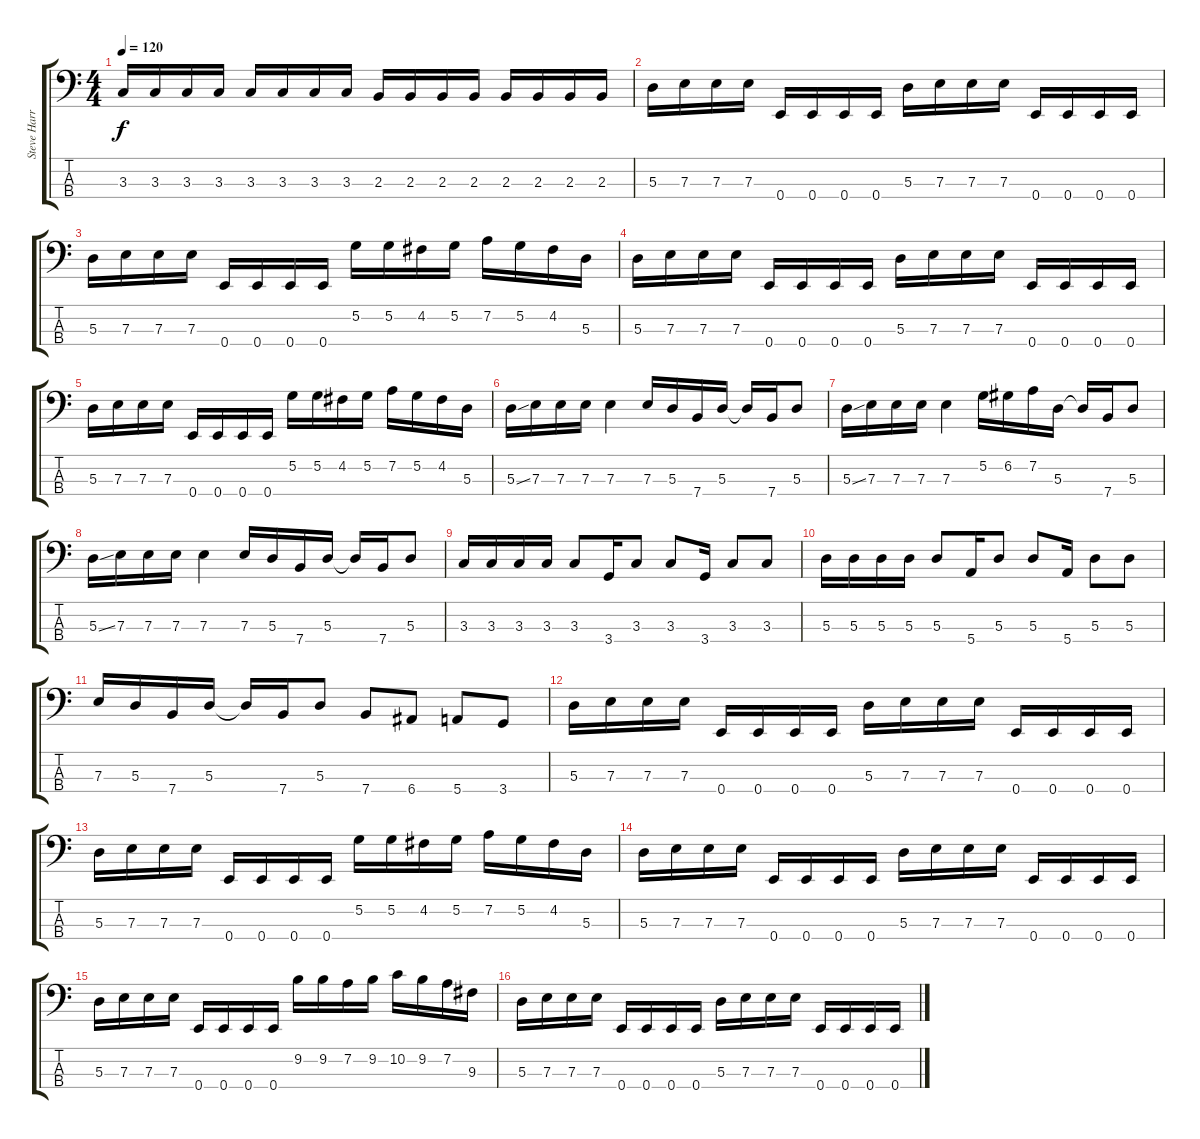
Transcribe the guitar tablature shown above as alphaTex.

\track ("Steve Harris (Bass)" "Steve Harr") {instrument electricbasspick}
\staff {score tabs}
\tuning (G2 D2 A1 E1) {hide}
\ts (4 4)
\tempo 120
\clef f4
\ks c
3.3.16{dy f} 3.3.16 3.3.16 3.3.16 3.3.16 3.3.16 3.3.16 3.3.16 2.3.16 2.3.16 2.3.16 2.3.16 2.3.16 2.3.16 2.3.16 2.3.16 |
5.3.16 7.3.16 7.3.16 7.3.16 0.4.16 0.4.16 0.4.16 0.4.16 5.3.16 7.3.16 7.3.16 7.3.16 0.4.16 0.4.16 0.4.16 0.4.16 |
5.3.16 7.3.16 7.3.16 7.3.16 0.4.16 0.4.16 0.4.16 0.4.16 5.2.16 5.2.16 4.2.16 5.2.16 7.2.16 5.2.16 4.2.16 5.3.16 |
5.3.16 7.3.16 7.3.16 7.3.16 0.4.16 0.4.16 0.4.16 0.4.16 5.3.16 7.3.16 7.3.16 7.3.16 0.4.16 0.4.16 0.4.16 0.4.16 |
5.3.16 7.3.16 7.3.16 7.3.16 0.4.16 0.4.16 0.4.16 0.4.16 5.2.16 5.2.16 4.2.16 5.2.16 7.2.16 5.2.16 4.2.16 5.3.16 |
5.3{ss}.16 7.3.16 7.3.16 7.3.16 7.3.4 7.3.16 5.3.16 7.4.16 5.3.16 5.3{t}.16 7.4.16 5.3.8 |
5.3{ss}.16 7.3.16 7.3.16 7.3.16 7.3.4 5.2.16 6.2.16 7.2.16 5.3.16 5.3{t}.16 7.4.16 5.3.8 |
5.3{ss}.16 7.3.16 7.3.16 7.3.16 7.3.4 7.3.16 5.3.16 7.4.16 5.3.16 5.3{t}.16 7.4.16 5.3.8 |
3.3.16 3.3.16 3.3.16 3.3.16 3.3.8 3.4.16 3.3.8 3.3.8 3.4.16 3.3.8 3.3.8 |
5.3.16 5.3.16 5.3.16 5.3.16 5.3.8 5.4.16 5.3.8 5.3.8 5.4.16 5.3.8 5.3.8 |
7.3.16 5.3.16 7.4.16 5.3.16 5.3{t}.16 7.4.16 5.3.8 7.4.8 6.4.8 5.4.8 3.4.8 |
5.3.16 7.3.16 7.3.16 7.3.16 0.4.16 0.4.16 0.4.16 0.4.16 5.3.16 7.3.16 7.3.16 7.3.16 0.4.16 0.4.16 0.4.16 0.4.16 |
5.3.16 7.3.16 7.3.16 7.3.16 0.4.16 0.4.16 0.4.16 0.4.16 5.2.16 5.2.16 4.2.16 5.2.16 7.2.16 5.2.16 4.2.16 5.3.16 |
5.3.16 7.3.16 7.3.16 7.3.16 0.4.16 0.4.16 0.4.16 0.4.16 5.3.16 7.3.16 7.3.16 7.3.16 0.4.16 0.4.16 0.4.16 0.4.16 |
5.3.16 7.3.16 7.3.16 7.3.16 0.4.16 0.4.16 0.4.16 0.4.16 9.2.16 9.2.16 7.2.16 9.2.16 10.2.16 9.2.16 7.2.16 9.3.16 |
5.3.16 7.3.16 7.3.16 7.3.16 0.4.16 0.4.16 0.4.16 0.4.16 5.3.16 7.3.16 7.3.16 7.3.16 0.4.16 0.4.16 0.4.16 0.4.16
